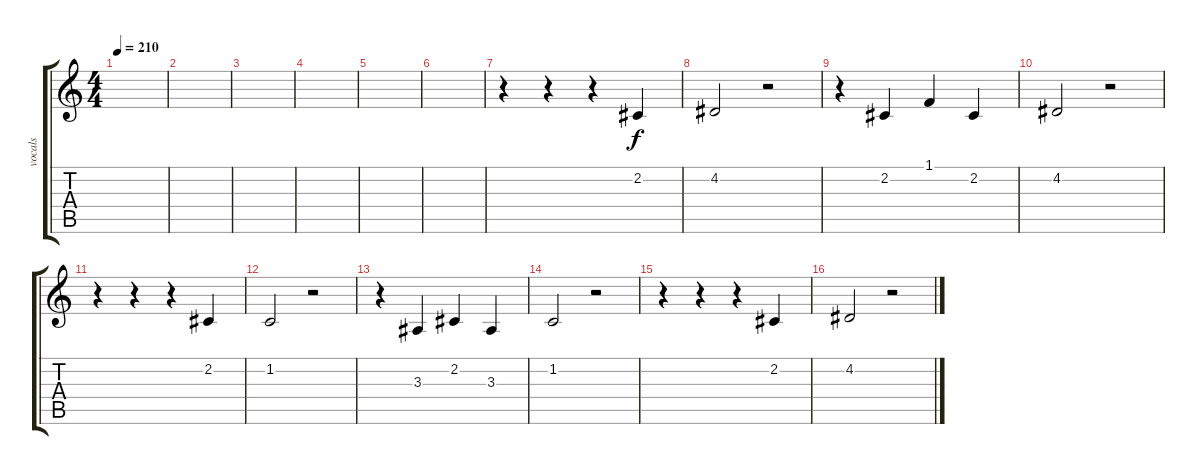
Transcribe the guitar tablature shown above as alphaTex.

\track ("vocals" "vocals") {instrument lead6voice}
\staff {score tabs}
\tuning (E4 B3 G3 D3 A2 E2) {hide}
\ts (4 4)
\tempo 210
\clef g2
\ks c
|
|
|
|
|
|
r.4 r.4 r.4 2.2.4 |
4.2.2 r.2 |
r.4 2.2.4 1.1.4 2.2.4 |
4.2.2 r.2 |
r.4 r.4 r.4 2.2.4 |
1.2.2 r.2 |
r.4 3.3.4 2.2.4 3.3.4 |
1.2.2 r.2 |
r.4 r.4 r.4 2.2.4 |
4.2.2 r.2
